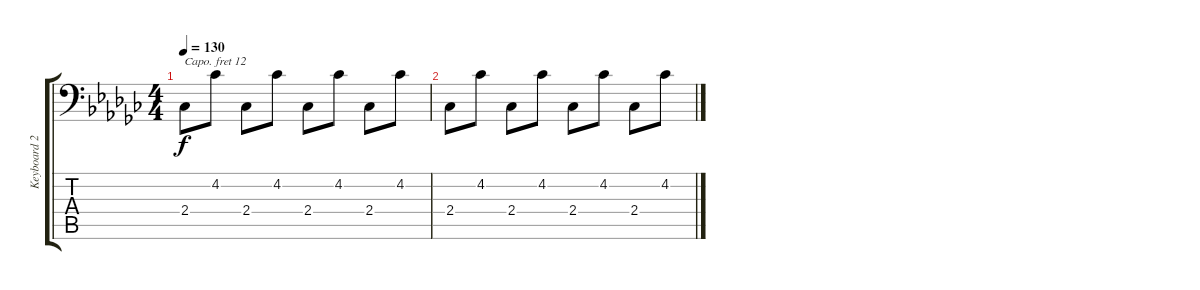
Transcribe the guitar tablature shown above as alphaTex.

\track ("Keyboard 2" "Keyboard 2") {instrument lead8bassandlead}
\staff {score tabs}
\capo 12
\tuning (C3 G2 D2 A1 E1 B0) {hide}
\ts (4 4)
\tempo 130
\clef f4
\ks gb
2.4.8{dy f} 4.2.8 2.4.8 4.2.8 2.4.8 4.2.8 2.4.8 4.2.8 |
2.4.8 4.2.8 2.4.8 4.2.8 2.4.8 4.2.8 2.4.8 4.2.8
